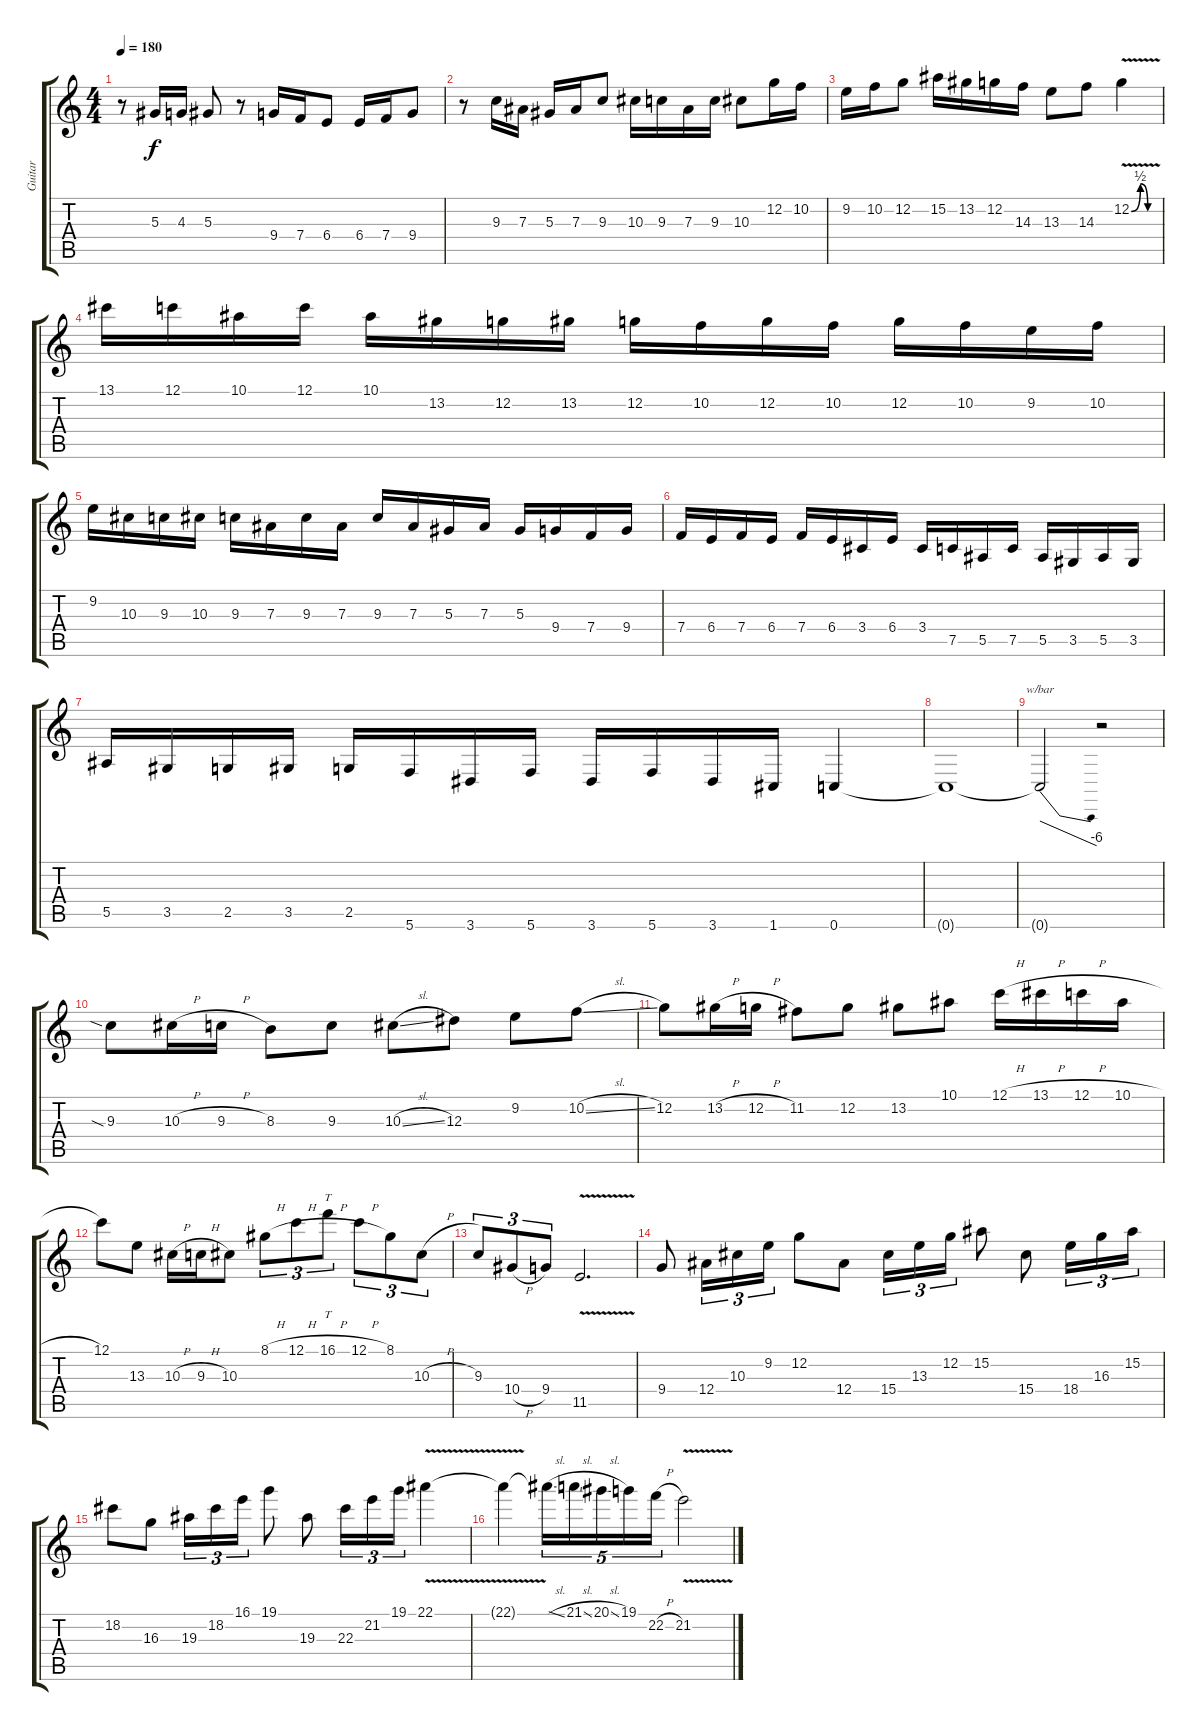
\track ("Guitar" "Guitar") {instrument distortionguitar}
\staff {score tabs}
\tuning (C4 G3 Eb3 Bb2 F2 C2) {hide}
\ts (4 4)
\tempo 180
\clef g2
\ks c
r.8{dy f} 5.3.16 4.3.16 5.3.8 r.8 9.4.16 7.4.16 6.4.8 6.4.16 7.4.16 9.4.8 |
r.8 9.3.16 7.3.16 5.3.16 7.3.16 9.3.8 10.3.16 9.3.16 7.3.16 9.3.16 10.3.8 12.2.16 10.2.16 |
9.2.16 10.2.16 12.2.8 15.2.16 13.2.16 12.2.16 14.3.16 13.3.8 14.3.8 12.2{be (custom 0 0 20 2 36 0 60 0) v}.4 |
13.1.16 12.1.16 10.1.16 12.1.16 10.1.16 13.2.16 12.2.16 13.2.16 12.2.16 10.2.16 12.2.16 10.2.16 12.2.16 10.2.16 9.2.16 10.2.16 |
9.2.16 10.3.16 9.3.16 10.3.16 9.3.16 7.3.16 9.3.16 7.3.16 9.3.16 7.3.16 5.3.16 7.3.16 5.3.16 9.4.16 7.4.16 9.4.16 |
7.4.16 6.4.16 7.4.16 6.4.16 7.4.16 6.4.16 3.4.16 6.4.16 3.4.16 7.5.16 5.5.16 7.5.16 5.5.16 3.5.16 5.5.16 3.5.16 |
5.5.16 3.5.16 2.5.16 3.5.16 2.5.16 5.6.16 3.6.16 5.6.16 3.6.16 5.6.16 3.6.16 1.6.16 0.6.4 |
0.6{t}.1 |
0.6{t}.2{tbe (dive default 0 0 60 -24)} r.2 |
9.3{sia}.8 10.3{h}.16 9.3{h}.16 8.3.8 9.3.8 10.3{sl}.8 12.3.8 9.2.8 10.2{sl}.8 |
12.2.8 13.2{h}.16 12.2{h}.16 11.2.8 12.2.8 13.2.8 10.1.8 12.1{h}.16 13.1{h}.16 12.1{h}.16 10.1{h}.16 |
12.1.8 13.3.8 10.3{h}.16 9.3{h}.16 10.3.8 8.1{h}.8{tu (3 2)} 12.1{h}.8{tu (3 2)} 16.1{h}.8{tt tu (3 2)} 12.1{h}.8{tu (3 2)} 8.1.8{tu (3 2)} 10.3{h}.8{tu (3 2)} |
9.3.8{tu (3 2)} 10.4{h}.8{tu (3 2)} 9.4.8{tu (3 2)} 11.5{v}.2{d} |
9.4.8 12.4.16{tu (3 2)} 10.3.16{tu (3 2)} 9.2.16{tu (3 2)} 12.2.8 12.4.8 15.4.16{tu (3 2)} 13.3.16{tu (3 2)} 12.2.16{tu (3 2)} 15.2.8 15.4.8 18.4.16{tu (3 2)} 16.3.16{tu (3 2)} 15.2.16{tu (3 2)} |
18.2.8 16.3.8 19.3.16{tu (3 2)} 18.2.16{tu (3 2)} 16.1.16{tu (3 2)} 19.1.8 19.3.8 22.3.16{tu (3 2)} 21.2.16{tu (3 2)} 19.1.16{tu (3 2)} 22.1{v}.4 |
22.1{t}.4 22.1{sl t}.16{tu (5 4)} 21.1{sl}.16{tu (5 4)} 20.1{sl}.16{tu (5 4)} 19.1.16{tu (5 4)} 22.2{h}.16{tu (5 4)} 21.2{v}.2
